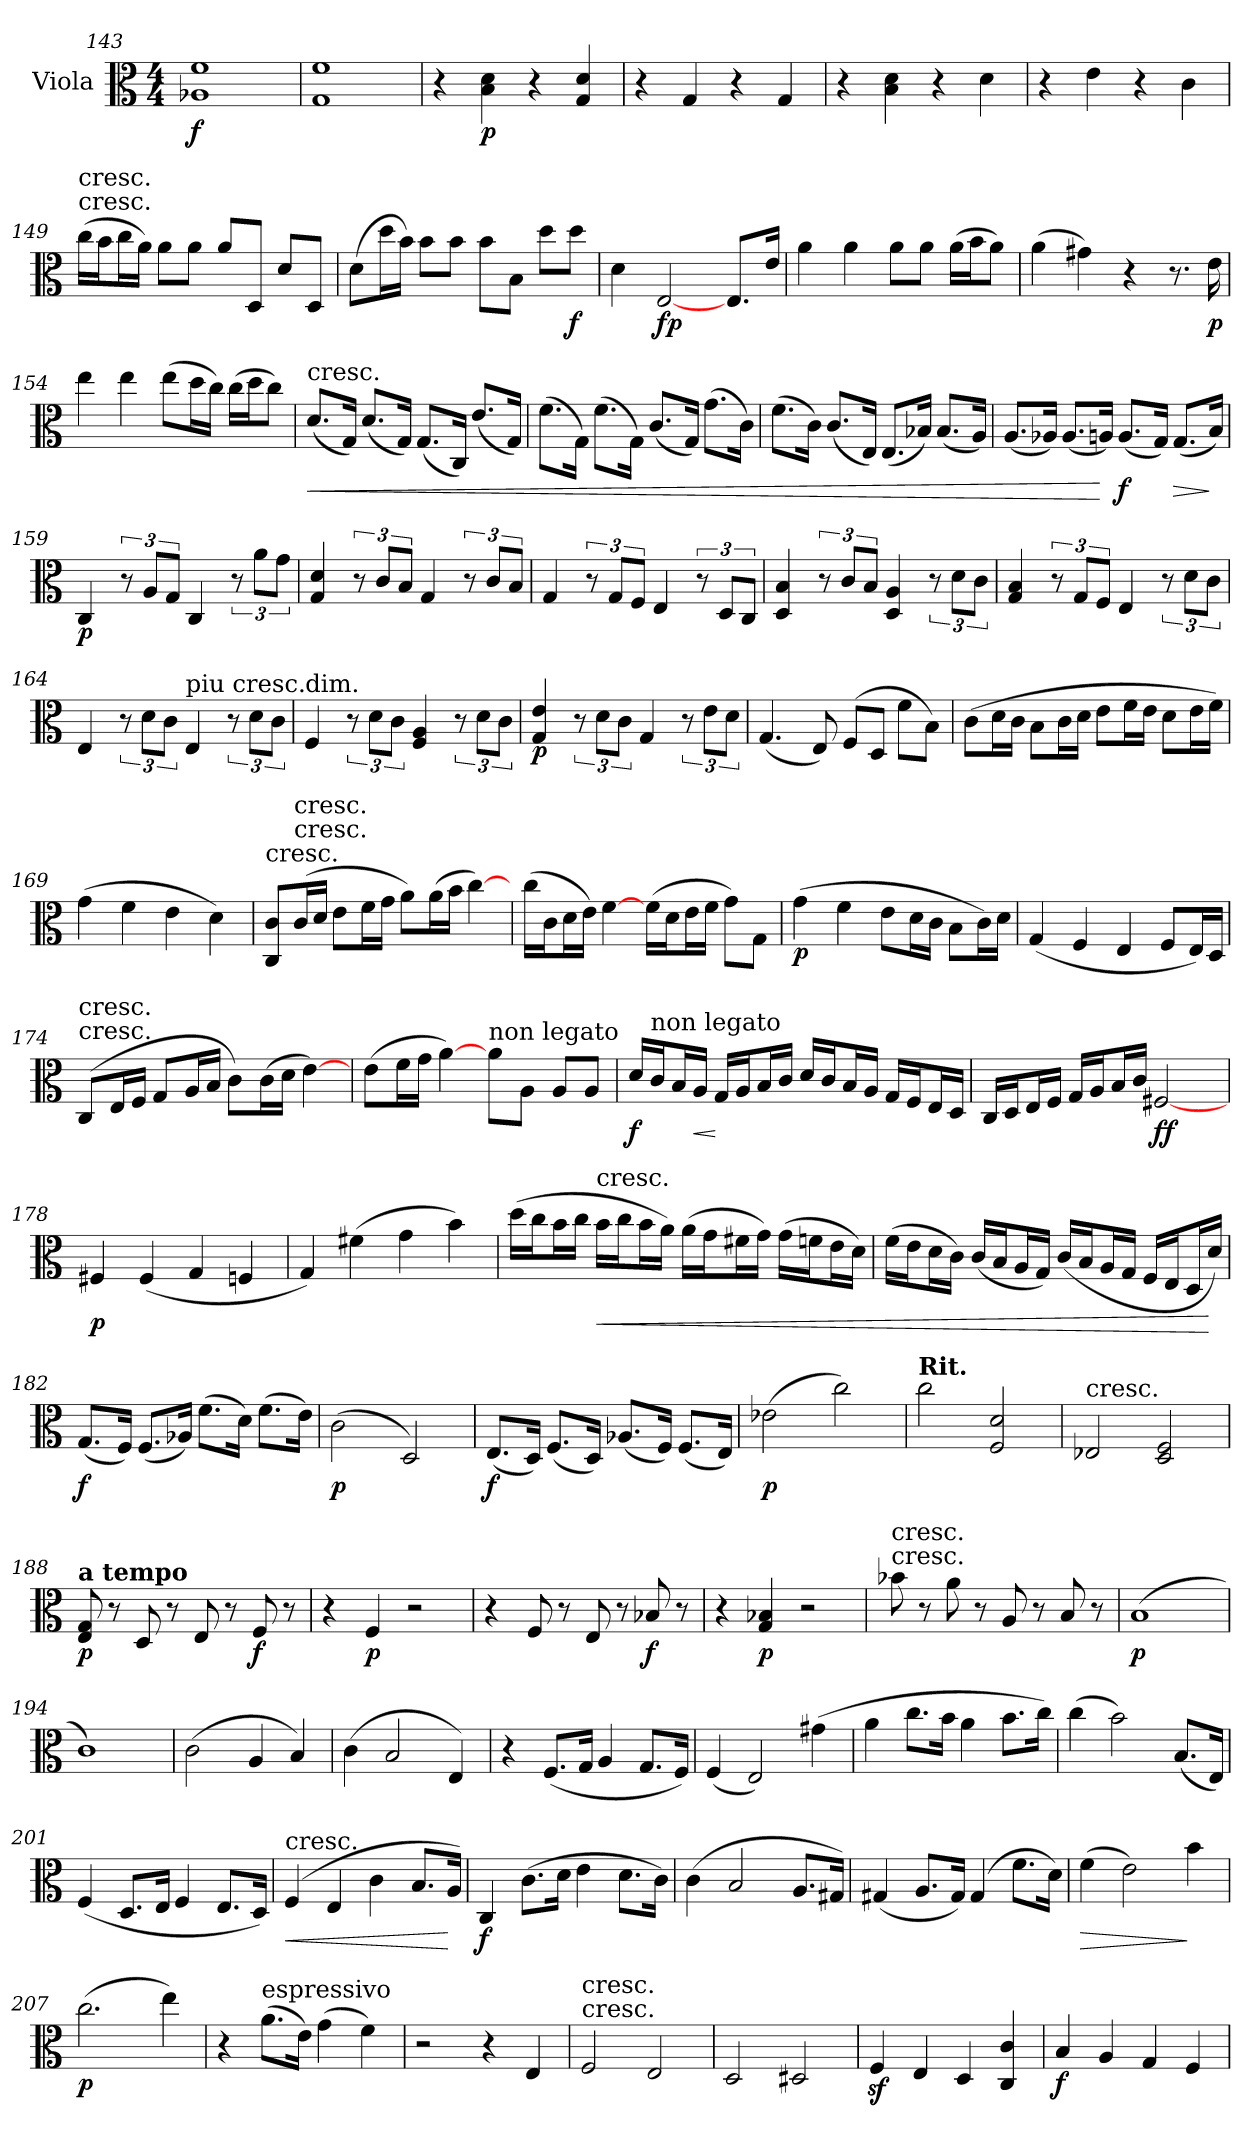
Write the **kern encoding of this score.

**kern	**dynam
*part1	*part1
*staff1	*staff1
*I"Viola	*
*I'Vla	*
*clefC3	*
*k[]	*
*C:	*
*M4/4	*
=143	=143
1A-X 1f	f
=144	=144
1G 1f	.
=145	=145
4r	.
4B 4d	p
4r	.
4G 4d	.
=146	=146
4r	.
4G	.
4r	.
4G	.
=147	=147
4r	.
4B 4d	.
4r	.
4d	.
=148	=148
4r	.
4e	.
4r	.
4c	.
=149	=149
!LO:TX:t=cresc.	!
!LO:TX:a:t=cresc.	!
(16cc\LL	.
16b\J	.
16cc\L	.
16a\JJ)	.
8a\L	.
8a\J	.
8a/L	.
8D/J	.
8d/L	.
8D/J	.
=150	=150
(8d\L	.
16dd\L	.
16b\JJ)	.
8b\L	.
8b\J	.
8b\L	.
8B\J	.
8dd\L	.
8dd\J	f
=151	=151
4d	.
[2E	fp
8.E/L	.
16e/Jk	.
=152	=152
4a	.
4a	.
8a\L	.
8a\J	.
(16a\LL	.
16b\J	.
8a\J)	.
=153	=153
(4a	.
4g#X)	.
4r	.
8.r	.
16e	p
=154	=154
4ee	.
4ee	.
(8ee\L	.
16dd\L	.
16cc\JJ)	.
(16cc\LL	.
16dd\J	.
8cc\J)	.
=155	=155
!LO:TX:a:t=cresc.	!
!	!LO:HP:b
(8.d/L	<
16G/Jk)	.
(8.d/L	.
16G/Jk)	.
(8.G/L	.
16C/Jk)	.
(8.e/L	.
16G/Jk)	.
=156	=156
(8.f\L	.
16G\Jk)	.
(8.f\L	.
16G\Jk)	.
(8.c/L	.
16G/Jk)	.
(8.g\L	.
16c\Jk)	.
=157	=157
(8.f\L	.
16c\Jk)	.
(8.c/L	.
16E/Jk)	.
(8.E/L	.
16B-X/Jk)	.
(8.B-/L	.
16A/Jk)	.
=158	=158
(8.A/L	.
16A-X/Jk)	.
(8.A-/L	.
16An/Jk)	[
(8.A/L	f
16G/Jk)	.
!	!LO:HP:b
(8.G/L	>
16B/Jk)	]
=159	=159
4C	p
12r	.
12A/L	.
12G/J	.
4C	.
12r	.
12a\L	.
12g\J	.
=160	=160
4G 4d	.
12r	.
12c/L	.
12B/J	.
4G	.
12r	.
12c/L	.
12B/J	.
=161	=161
4G	.
12r	.
12G/L	.
12F/J	.
4E	.
12r	.
12D/L	.
12C/J	.
=162	=162
4D 4B	.
12r	.
12c/L	.
12B/J	.
4D 4A	.
12r	.
12d\L	.
12c\J	.
=163	=163
4G 4B	.
12r	.
12G/L	.
12F/J	.
4E	.
12r	.
12d\L	.
12c\J	.
=164	=164
4E	.
12r	.
12d\L	.
12c\J	.
!LO:TX:a:t=piu cresc.	!
4E	.
12r	.
12d\L	.
12c\J	.
=165	=165
!LO:TX:a:t=dim.	!
4F	.
12r	.
12d\L	.
12c\J	.
4F 4A	.
12r	.
12d\L	.
12c\J	.
=166	=166
4G 4e	p
12r	.
12d\L	.
12c\J	.
4G	.
12r	.
12e\L	.
12d\J	.
=167	=167
(4.G	.
8E)	.
(8F/L	.
8D/J	.
8f\L	.
8B\J)	.
=168	=168
(8c\L	.
16d\L	.
16c\JJ	.
8B\L	.
16c\L	.
16d\JJ	.
8e\L	.
16f\L	.
16e\JJ	.
8d\L	.
16e\L	.
16f\JJ)	.
=169	=169
(4g	.
4f	.
4e	.
4d)	.
=170	=170
!LO:TX:t=cresc.	!
8C/ 8c/L	.
!LO:TX:t=cresc.	!
!LO:TX:a:t=cresc.	!
(16c/L	.
16d/JJ	.
8e\L	.
16f\L	.
16g\JJ	.
8a\L)	.
(16a\L	.
16b\JJ	.
[4cc)	.
=171	=171
(16cc\LL	.
16c\J	.
16d\L	.
16e\JJ)	.
[4f	.
(16f\LL	.
16d\J	.
16e\L	.
16f\JJ	.
8g\L)	.
8G\J	.
=172	=172
(4g	p
4f	.
8e\L	.
16d\L	.
16c\JJ	.
8B\L	.
16c\L)	.
16d\JJ	.
=173	=173
(4G	.
4F	.
4E	.
8F/L	.
16E/L)	.
16D/JJ	.
=174	=174
!LO:TX:t=cresc.	!
!LO:TX:a:t=cresc.	!
(8C/L	.
16E/L	.
16F/JJ	.
8G/L	.
16A/L	.
16B/JJ	.
8c\L)	.
(16c\L	.
16d\JJ	.
[4e)	.
=175	=175
(8e\L	.
16f\L	.
16g\JJ	.
[4a)	.
!LO:TX:a:t=non legato	!
8a\L	.
8A\J	.
8A/L	.
8A/J	.
=176	=176
16d/LL	f
!LO:TX:a:t=non legato	!
16c/J	.
16B/L	.
!	!LO:HP:b
16A/JJ	<
16G/LL	[
16A/J	.
16B/L	.
16c/JJ	.
16d/LL	.
16c/J	.
16B/L	.
16A/JJ	.
16G/LL	.
16F/J	.
16E/L	.
16D/JJ	.
=177	=177
16C/LL	.
16D/J	.
16E/L	.
16F/JJ	.
16G/LL	.
16A/J	.
16B/L	.
16c/JJ	.
[2F#X	ff
=178	=178
4F#X	p
(4F#	.
4G	.
4Fn	.
=179	=179
4G)	.
(4f#X	.
4g	.
4b)	.
=180	=180
(16dd\LL	.
16cc\J	.
16b\L	.
16cc\JJ	.
!LO:TX:a:t=cresc.	!
!	!LO:HP:b
16b\LL	<
16cc\J	.
16b\L	.
16a\JJ)	.
(16a\LL	.
16g\J	.
16f#X\L	.
16g\JJ)	.
(16g\LL	.
16fn\J	.
16e\L	.
16d\JJ)	.
=181	=181
(16f\LL	.
16e\J	.
16d\L	.
16c\JJ)	.
(16c/LL	.
16B/J	.
16A/L	.
16G/JJ)	.
(16c/LL	.
16B/J	.
16A/L	.
16G/JJ	.
16F/LL	.
16E/J	.
16D/L	.
16d/JJ)	[
=182	=182
(8.G/L	f
16F/Jk)	.
(8.F/L	.
16A-X/Jk)	.
(8.f\L	.
16d\Jk)	.
(8.f\L	.
16e\Jk)	.
=183	=183
(2c	p
2D)	.
=184	=184
(8.E/L	f
16D/Jk)	.
(8.F/L	.
16D/Jk)	.
(8.A-X/L	.
16F/Jk)	.
(8.F/L	.
16E/Jk)	.
=185	=185
(2e-X	p
2cc)	.
=186	=186
!LO:TX:a:B:t=Rit.	!
2cc	.
2F 2d	.
=187	=187
!LO:TX:a:t=cresc.	!
2E-X	.
2D 2F	.
=188	=188
!LO:TX:a:B:t=a tempo	!
8E 8G	p
8r	.
8D	.
8r	.
8E	.
8r	.
8F	f
8r	.
=189	=189
4r	.
4F	p
2r	.
=190	=190
4r	.
8F	.
8r	.
8E	.
8r	.
8B-X	f
8r	.
=191	=191
4r	.
4G 4B-X	p
2r	.
=192	=192
!LO:TX:t=cresc.	!
!LO:TX:a:t=cresc.	!
8b-X	.
8r	.
8a	.
8r	.
8A	.
8r	.
8B	.
8r	.
=193	=193
(1B	p
=194	=194
1c)	.
=195	=195
(2c	.
4A	.
4B)	.
=196	=196
(4c	.
2B	.
4E)	.
=197	=197
4r	.
(8.F/L	.
16G/Jk	.
4A	.
8.G/L	.
16F/Jk)	.
=198	=198
(4F	.
2E)	.
(4g#X	.
=199	=199
4a	.
8.cc\L	.
16b\Jk	.
4a	.
8.b\L	.
16cc\Jk)	.
=200	=200
(4cc	.
2b)	.
(8.B/L	.
16E/Jk)	.
=201	=201
(4F	.
8.D/L	.
16E/Jk	.
4F	.
8.E/L	.
16D/Jk)	.
=202	=202
!LO:TX:a:t=cresc.	!
!	!LO:HP:b
(4F	<
4E	.
4c	.
8.B/L	.
16A/Jk)	[
=203	=203
4C	f
(8.c\L	.
16d\Jk	.
4e	.
8.d\L	.
16c\Jk)	.
=204	=204
(4c	.
2B	.
8.A/L	.
16G#X/Jk)	.
=205	=205
(4G#X	.
8.A/L	.
16G#/Jk)	.
(4G#	.
8.f\L	.
16d\Jk)	.
=206	=206
!	!LO:HP:b
(4f	>
2e)	.
4b	]
=207	=207
(2.cc	p
4ee)	.
=208	=208
4r	.
!LO:TX:a:t=espressivo	!
(8.a\L	.
16e\Jk)	.
(4g	.
4f)	.
=209	=209
2r	.
4r	.
4E	.
=210	=210
!LO:TX:t=cresc.	!
!LO:TX:a:t=cresc.	!
2F	.
2E	.
=211	=211
2D	.
2D#X	.
=212	=212
4Fz	.
4E	.
4D	.
4C 4c	.
=213	=213
4B	f
4A	.
4G	.
4F	.
=	=
*-	*-
